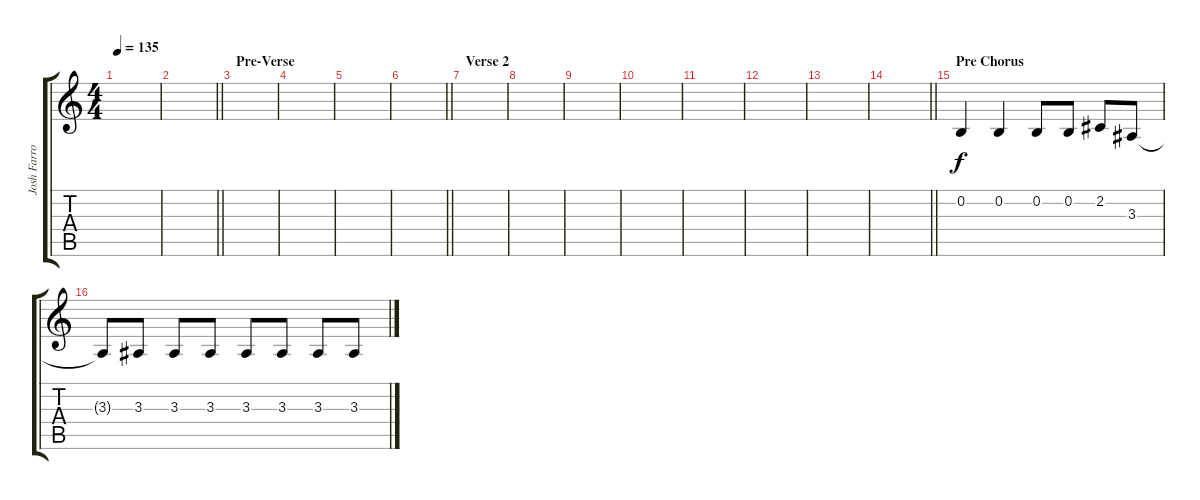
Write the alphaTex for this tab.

\track ("Josh Farro (Backup Vocals)" "Josh Farro") {instrument englishhorn}
\staff {score tabs}
\tuning (E4 B3 G3 D3 A2 E2) {hide}
\ts (4 4)
\tempo 135
\clef g2
\ks c
|
\barLineRight lightlight
|
\section ("" "Pre-Verse")
|
|
|
\barLineRight lightlight
|
\section ("" "Verse 2")
|
|
|
|
|
|
|
\barLineRight lightlight
|
\section ("" "Pre Chorus")
0.2.4{volume 9} 0.2.4 0.2.8 0.2.8 2.2.8 3.3.8 |
3.3{t}.8 3.3.8 3.3.8 3.3.8 3.3.8 3.3.8 3.3.8 3.3.8
